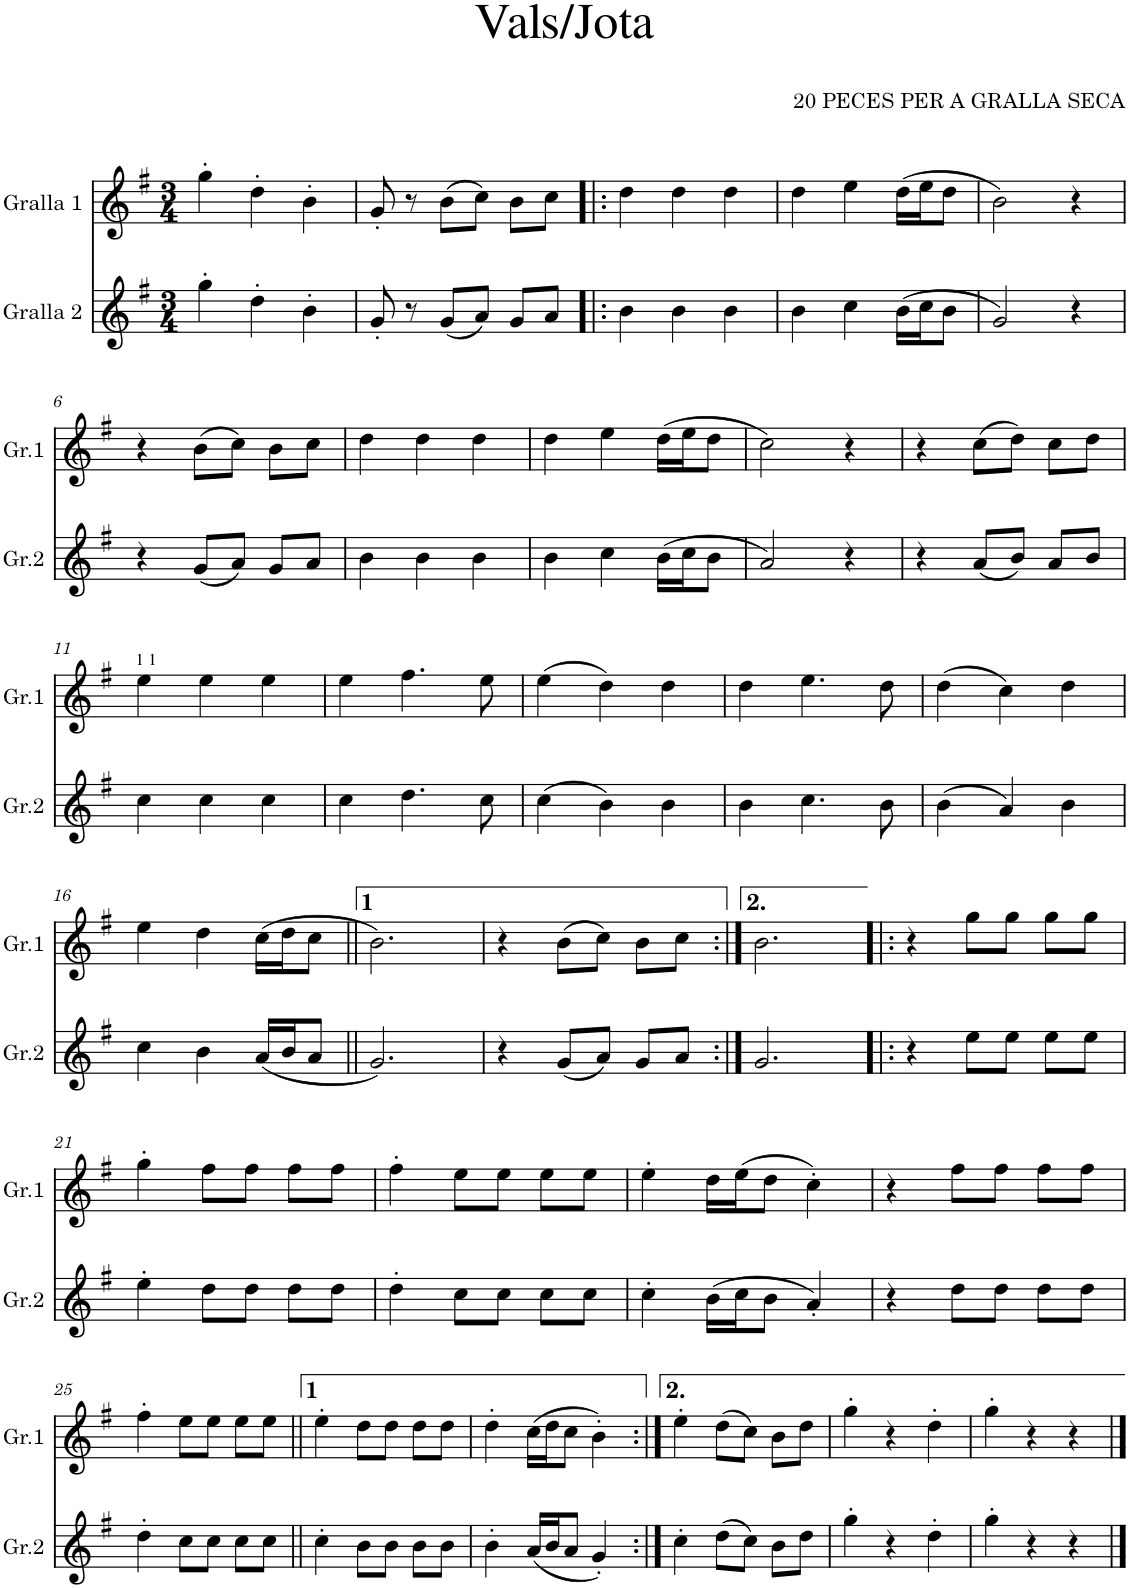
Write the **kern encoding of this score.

**kern	**kern
*part2	*part1
*staff2	*staff1
*I"Gralla 2	*I"Gralla 1
*I'Gr.2	*I'Gr.1
*clefG2	*clefG2
*k[f#]	*k[f#]
*G:	*G:
*M3/4	*M3/4
=1	=1
4gg'\	4gg'\
4dd'\	4dd'\
4b'\	4b'\
=2	=2
8g'/	8g'/
8r	8r
(<8g/L	(>8b\L
8a/J)	8cc\J)
8g/L	8b\L
8a/J	8cc\J
=3!|:	=3!|:
4b\	4dd\
4b\	4dd\
4b\	4dd\
=4	=4
4b\	4dd\
4cc\	4ee\
(>16b\LL	(>16dd\LL
16cc\J	16ee\J
8b\J	8dd\J
=5	=5
2g/)	2b\)
4r	4r
!!LO:LB:g=z
=6	=6
4r	4r
(<8g/L	(>8b\L
8a/J)	8cc\J)
8g/L	8b\L
8a/J	8cc\J
=7	=7
4b\	4dd\
4b\	4dd\
4b\	4dd\
=8	=8
4b\	4dd\
4cc\	4ee\
(>16b\LL	(>16dd\LL
16cc\J	16ee\J
8b\J	8dd\J
=9	=9
2a/)	2cc\)
4r	4r
=10	=10
4r	4r
(<8a/L	(>8cc\L
8b/J)	8dd\J)
8a/L	8cc\L
8b/J	8dd\J
!!LO:LB:g=z
=11	=11
!	!LO:TX:a:t=1 1
4cc\	4ee\
4cc\	4ee\
4cc\	4ee\
=12	=12
4cc\	4ee\
4.dd\	4.ff#\
8cc\	8ee\
=13	=13
(>4cc\	(>4ee\
4b\)	4dd\)
4b\	4dd\
=14	=14
4b\	4dd\
4.cc\	4.ee\
8b\	8dd\
=15	=15
(>4b\	(>4dd\
4a/)	4cc\)
4b\	4dd\
!!LO:LB:g=z
=16	=16
4cc\	4ee\
4b\	4dd\
(<16a/LL	(>16cc\LL
16b/J	16dd\J
8a/J	8cc\J
=17||	=17||
2.g/)	2.b\)
=18	=18
4r	4r
(<8g/L	(>8b\L
8a/J)	8cc\J)
8g/L	8b\L
8a/J	8cc\J
=19:|!	=19:|!
2.g/	2.b\
=20!|:	=20!|:
4r	4r
8ee\L	8gg\L
8ee\J	8gg\J
8ee\L	8gg\L
8ee\J	8gg\J
!!LO:LB:g=z
=21	=21
4ee'\	4gg'\
8dd\L	8ff#\L
8dd\J	8ff#\J
8dd\L	8ff#\L
8dd\J	8ff#\J
=22	=22
4dd'\	4ff#'\
8cc\L	8ee\L
8cc\J	8ee\J
8cc\L	8ee\L
8cc\J	8ee\J
=23	=23
4cc'\	4ee'\
(>16b\LL	16dd\LL
16cc\J	(>16ee\J
8b\J	8dd\J
4a'/)	4cc'\)
=24	=24
4r	4r
8dd\L	8ff#\L
8dd\J	8ff#\J
8dd\L	8ff#\L
8dd\J	8ff#\J
!!LO:LB:g=z
=25	=25
4dd'\	4ff#'\
8cc\L	8ee\L
8cc\J	8ee\J
8cc\L	8ee\L
8cc\J	8ee\J
=26||	=26||
4cc'\	4ee'\
8b\L	8dd\L
8b\J	8dd\J
8b\L	8dd\L
8b\J	8dd\J
=27	=27
4b'\	4dd'\
(<16a/LL	(>16cc\LL
16b/J	16dd\J
8a/J	8cc\J
4g'/)	4b'\)
=28:|!	=28:|!
4cc'\	4ee'\
(>8dd\L	(>8dd\L
8cc\J)	8cc\J)
8b\L	8b\L
8dd\J	8dd\J
=29	=29
4gg'\	4gg'\
4r	4r
4dd'\	4dd'\
=30	=30
4gg'\	4gg'\
4r	4r
4r	4r
==	==
*-	*-
